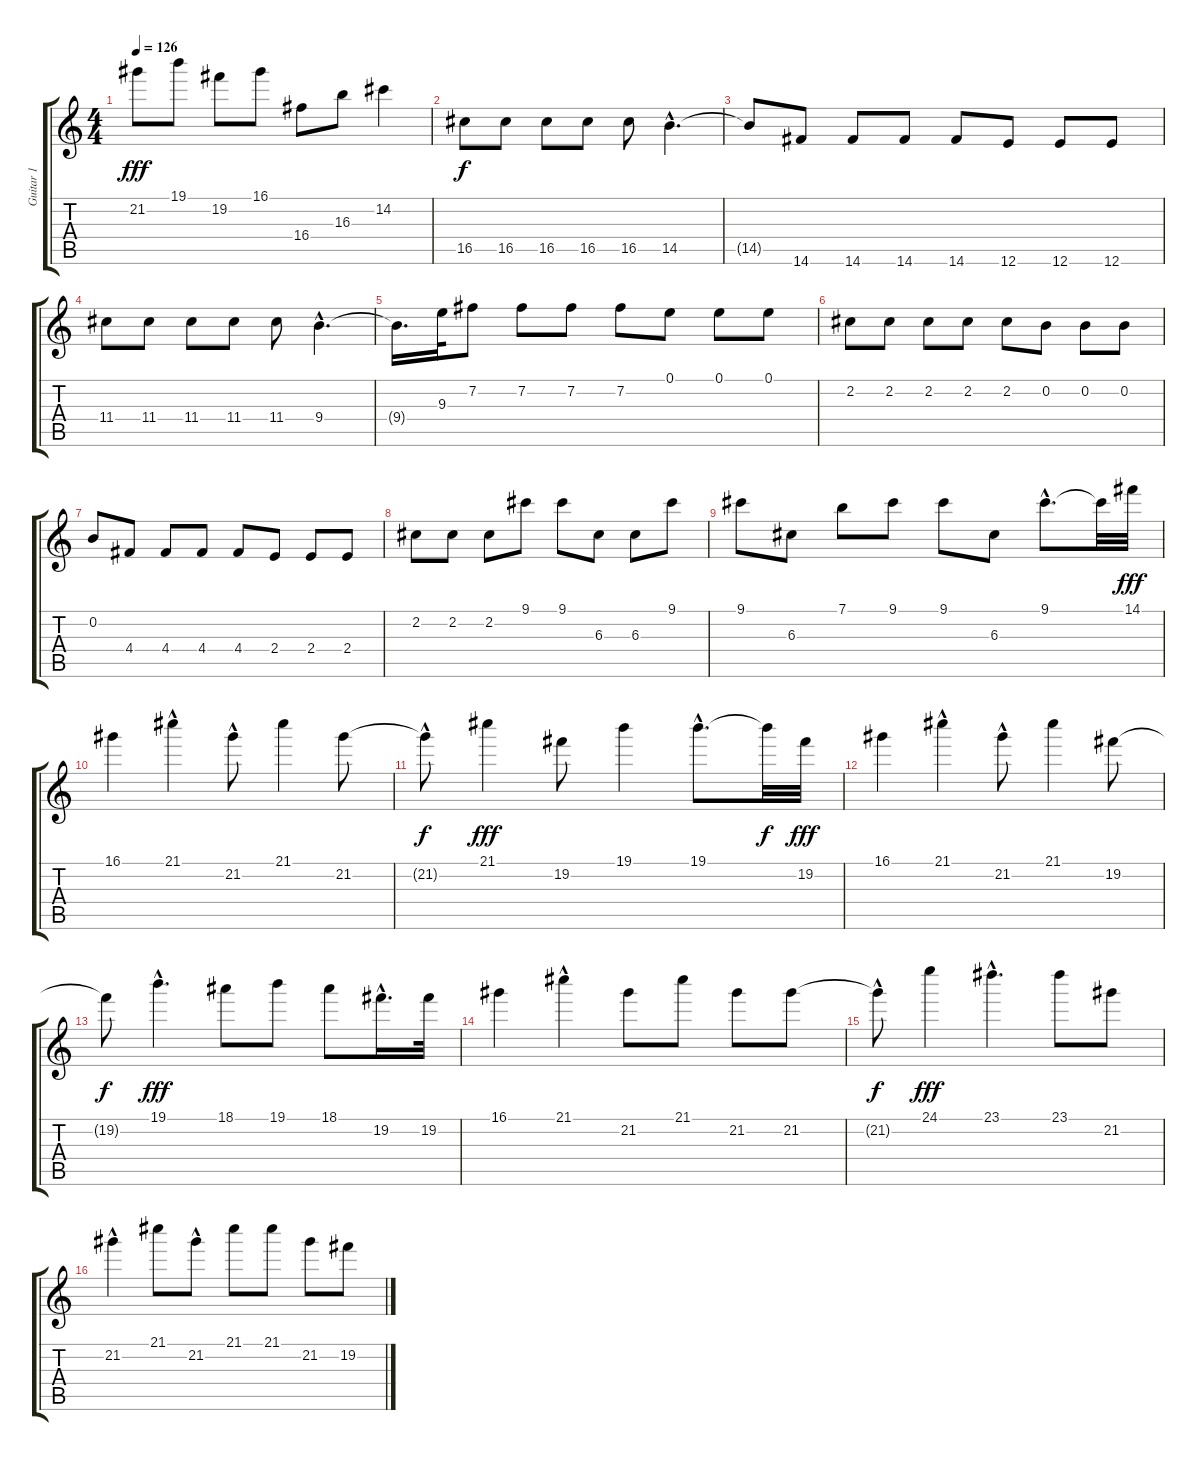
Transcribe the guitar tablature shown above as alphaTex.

\track ("Guitar 1" "Guitar 1") {instrument electricguitarclean}
\staff {score tabs}
\tuning (E4 B3 G3 D3 A2 E2) {hide}
\ts (4 4)
\tempo 126
\clef g2
\ks c
21.2.8{dy fff} 19.1.8 19.2.8 16.1.8 16.4.8 16.3.8 14.2.4 |
16.5.8{dy f} 16.5.8 16.5.8 16.5.8 16.5.8 14.5{hac}.4{d} |
14.5{t}.8 14.6.8 14.6.8 14.6.8 14.6.8 12.6.8 12.6.8 12.6.8 |
11.4.8 11.4.8 11.4.8 11.4.8 11.4.8 9.4{hac}.4{d} |
9.4{t}.16{d} 9.3.32 7.2.8 7.2.8 7.2.8 7.2.8 0.1.8 0.1.8 0.1.8 |
2.2.8 2.2.8 2.2.8 2.2.8 2.2.8 0.2.8 0.2.8 0.2.8 |
0.2.8 4.4.8 4.4.8 4.4.8 4.4.8 2.4.8 2.4.8 2.4.8 |
2.2.8 2.2.8 2.2.8 9.1.8 9.1.8 6.3.8 6.3.8 9.1.8 |
9.1.8 6.3.8 7.1.8 9.1.8 9.1.8 6.3.8 9.1{hac}.8{d} 9.1{t}.32 14.1.32{dy fff} |
16.1.4 21.1{hac}.4 21.2{hac}.8 21.1.4 21.2.8 |
21.2{hac t}.8{dy f} 21.1.4{dy fff} 19.2.8 19.1.4 19.1{hac}.8{d} 19.1{t}.32{dy f} 19.2.32{dy fff} |
16.1.4 21.1{hac}.4 21.2{hac}.8 21.1.4 19.2.8 |
19.2{t}.8{dy f} 19.1{hac}.4{d dy fff} 18.1.8 19.1.8 18.1.8 19.2{hac}.16{d} 19.2.32 |
16.1.4 21.1{hac}.4 21.2.8 21.1.8 21.2.8 21.2.8 |
21.2{hac t}.8{dy f} 24.1.4{dy fff} 23.1{hac}.4{d} 23.1.8 21.2.8 |
21.2{hac}.4 21.1.8 21.2{hac}.8 21.1.8 21.1.8 21.2.8 19.2.8
